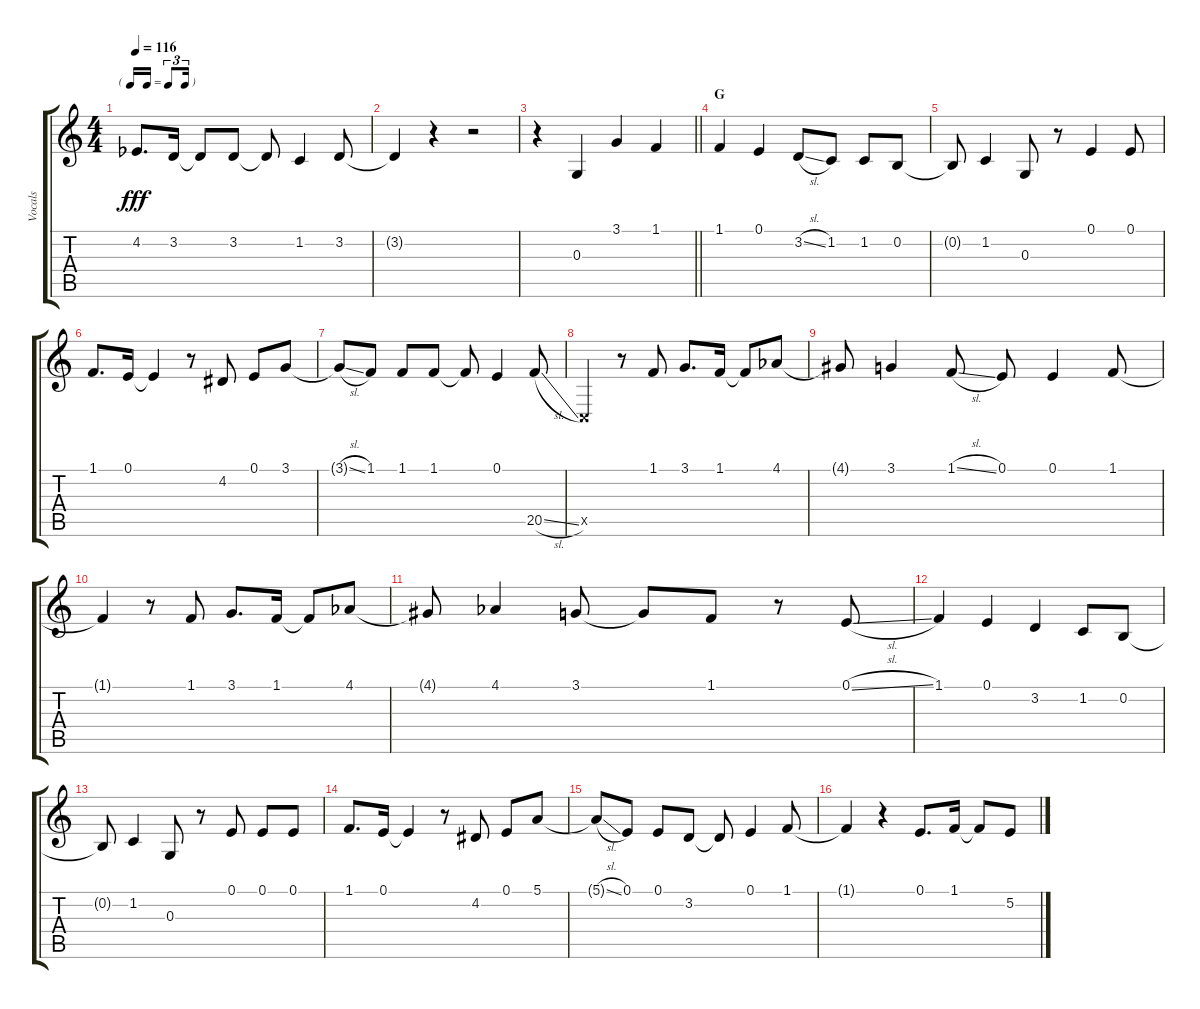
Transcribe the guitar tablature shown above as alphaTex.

\track ("Vocals" "Vocals") {instrument voiceoohs}
\staff {score tabs}
\tuning (E4 B3 G3 D3 A2 E2) {hide}
\ts (4 4)
\tf triplet16th
\tempo 116
\clef g2
\ks c
4.2{acc b}.8{d dy fff} 3.2.16 3.2{t}.8 3.2.8 3.2{t}.8 1.2.4 3.2.8 |
3.2{t}.4 r.4 r.2 |
\barLineRight lightlight
r.4 0.3.4 3.1.4 1.1.4 |
\section ("" "G")
1.1.4 0.1.4 3.2{sl}.8 1.2.8 1.2.8 0.2.8 |
0.2{t}.8 1.2.4 0.3.8 r.8 0.1.4 0.1.8 |
1.1.8{d} 0.1.16 0.1{t}.4 r.8 4.2.8 0.1.8 3.1.8 |
3.1{sl t}.8 1.1.8 1.1.8 1.1.8 1.1{t}.8 0.1.4 20.5{sl}.8 |
3.5{x}.4 r.8 1.1.8 3.1.8{d} 1.1.16 1.1{t}.8 4.1{acc b}.8 |
4.1{t}.8 3.1.4 1.1{sl}.8 0.1.8 0.1.4 1.1.8 |
1.1{t}.4 r.8 1.1.8 3.1.8{d} 1.1.16 1.1{t}.8 4.1{acc b}.8 |
4.1{t}.8 4.1{acc b}.4 3.1.8 3.1{t}.8 1.1.8 r.8 0.1{sl}.8 |
1.1.4 0.1.4 3.2.4 1.2.8 0.2.8 |
0.2{t}.8 1.2.4 0.3.8 r.8 0.1.8 0.1.8 0.1.8 |
1.1.8{d} 0.1.16 0.1{t}.4 r.8 4.2.8 0.1.8 5.1.8 |
5.1{sl t}.8 0.1.8 0.1.8 3.2.8 3.2{t}.8 0.1.4 1.1.8 |
1.1{t}.4 r.4 0.1.8{d} 1.1.16 1.1{t}.8 5.2.8
